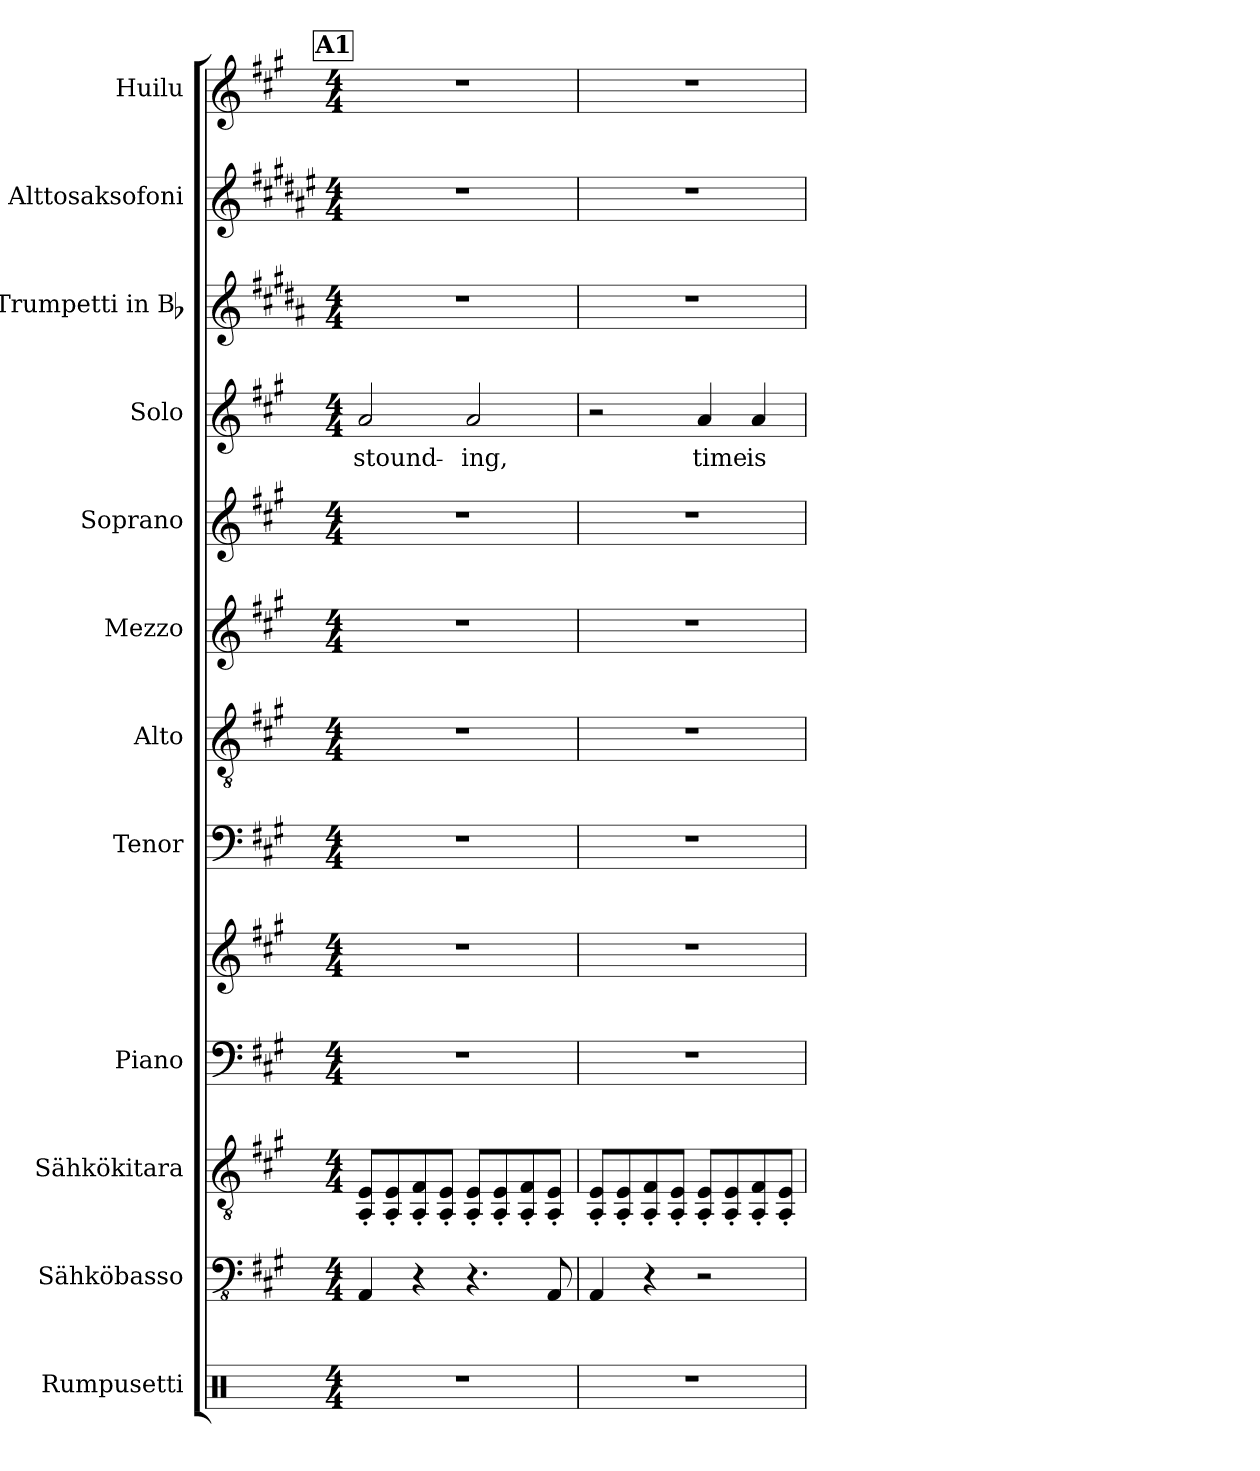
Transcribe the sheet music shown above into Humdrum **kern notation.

**kern	**kern	**kern	**kern	**kern	**kern	**kern	**kern	**kern	**kern	**text	**kern	**kern	**kern
*part12	*part11	*part10	*part9	*part9	*part8	*part7	*part6	*part5	*part4	*part4	*part3	*part2	*part1
*staff13	*staff12	*staff11	*staff10	*staff9	*staff8	*staff7	*staff6	*staff5	*staff4	*staff4	*staff3	*staff2	*staff1
*I"Rumpusetti	*I"Sähköbasso	*I"Sähkökitara	*I"Piano	*	*I"Tenor	*I"Alto	*I"Mezzo	*I"Soprano	*I"Solo	*	*I"Trumpetti in Bb	*I"Alttosaksofoni	*I"Huilu
*I'R. setti	*	*	*I'Pno.	*	*I'T.	*I'A.	*I'M.	*I'S.	*I'Solo	*	*I'Tpt. in Bb	*	*I'H.
*clefX	*clefFv4	*clefGv2	*clefF4	*clefG2	*clefF4	*clefGv2	*clefG2	*clefG2	*clefG2	*	*clefG2	*clefG2	*clefG2
*	*	*	*	*	*	*	*	*	*	*	*ITrd1c2	*ITrd5c9	*
*k[]	*k[f#c#g#]	*k[f#c#g#]	*k[f#c#g#]	*k[f#c#g#]	*k[f#c#g#]	*k[f#c#g#]	*k[f#c#g#]	*k[f#c#g#]	*k[f#c#g#]	*	*k[f#c#g#]	*k[f#c#g#]	*k[f#c#g#]
*M4/4	*M4/4	*M4/4	*M4/4	*M4/4	*M4/4	*M4/4	*M4/4	*M4/4	*M4/4	*	*M4/4	*M4/4	*M4/4
!!LO:REH:place=s1:a:B:fs=14:t=A1
=5	=5	=5	=5	=5	=5	=5	=5	=5	=5	=5	=5	=5	=5
!	!	!	!	!	!	!	!	!	!	!LO:LY:b	!	!	!
1r	4AAA/	8AA/' 8E/'L	1r	1r	1r	1r	1r	1r	2a/	-stound-	1r	1r	1r
.	.	8AA/' 8E/'	.	.	.	.	.	.	.	.	.	.	.
.	4r	8AA/' 8F#/'	.	.	.	.	.	.	.	.	.	.	.
.	.	8AA/' 8E/'J	.	.	.	.	.	.	.	.	.	.	.
!	!	!	!	!	!	!	!	!	!	!LO:LY:b	!	!	!
.	4.r	8AA/' 8E/'L	.	.	.	.	.	.	2a/	-ing,	.	.	.
.	.	8AA/' 8E/'	.	.	.	.	.	.	.	.	.	.	.
.	.	8AA/' 8F#/'	.	.	.	.	.	.	.	.	.	.	.
.	8AAA/	8AA/' 8E/'J	.	.	.	.	.	.	.	.	.	.	.
=6	=6	=6	=6	=6	=6	=6	=6	=6	=6	=6	=6	=6	=6
1r	4AAA/	8AA/' 8E/'L	1r	1r	1r	1r	1r	1r	2r	.	1r	1r	1r
.	.	8AA/' 8E/'	.	.	.	.	.	.	.	.	.	.	.
.	4r	8AA/' 8F#/'	.	.	.	.	.	.	.	.	.	.	.
.	.	8AA/' 8E/'J	.	.	.	.	.	.	.	.	.	.	.
!	!	!	!	!	!	!	!	!	!	!LO:LY:b	!	!	!
.	2r	8AA/' 8E/'L	.	.	.	.	.	.	4a/	time	.	.	.
.	.	8AA/' 8E/'	.	.	.	.	.	.	.	.	.	.	.
!	!	!	!	!	!	!	!	!	!	!LO:LY:b	!	!	!
.	.	8AA/' 8F#/'	.	.	.	.	.	.	4a/	is	.	.	.
.	.	8AA/' 8E/'J	.	.	.	.	.	.	.	.	.	.	.
=	=	=	=	=	=	=	=	=	=	=	=	=	=
*-	*-	*-	*-	*-	*-	*-	*-	*-	*-	*-	*-	*-	*-
